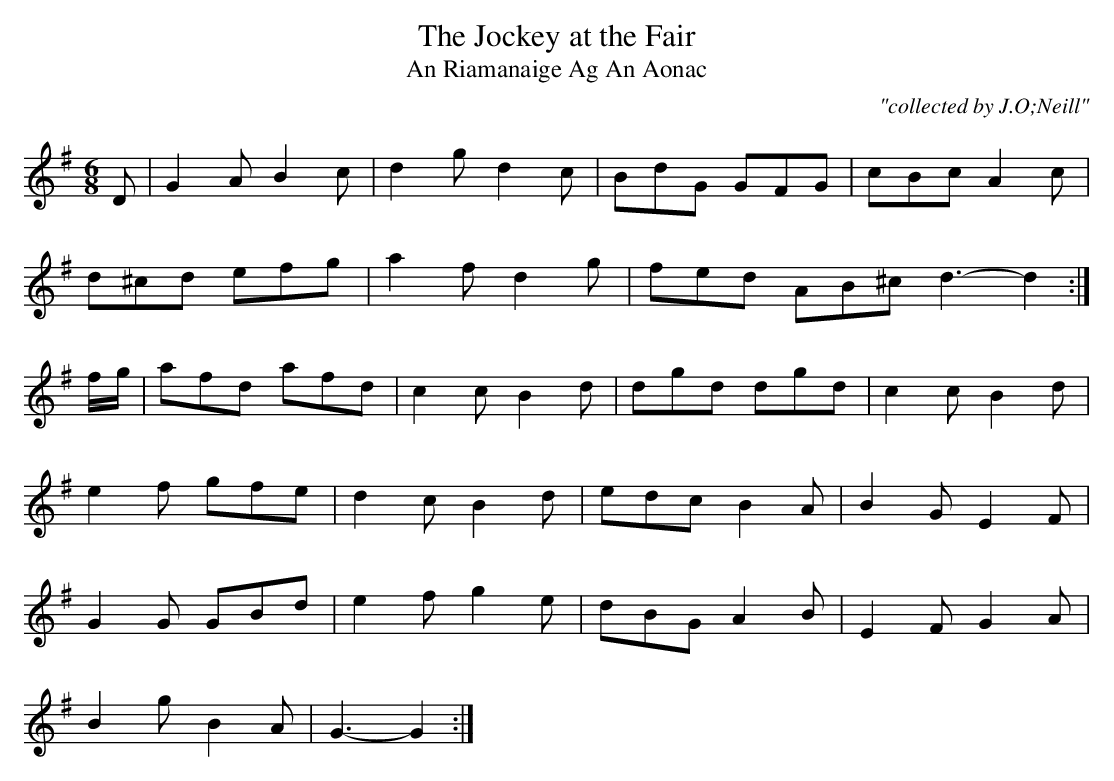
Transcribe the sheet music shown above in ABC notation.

X:1
T: Jockey at the Fair, The
T: An Riamanaige Ag An Aonac
C: "collected by J.O;Neill"
M: 6/8
L: 1/8
K: G
D|G2 A B2 c|d2 g d2 c|BdG GFG|cBc A2 c|
d^cd efg|a2 f d2 g|fed AB^c d3-d2:|
f/-g/|afd afd|c2 c B2 d|dgd dgd|c2 c B2 d|
e2 f gfe|d2 c B2 d|edc B2 A|B2 G E2 F|
G2 G GBd|e2 f g2 e|dBG A2 B|E2 F G2 A|
B2 g B2 A|G3-G2:|
